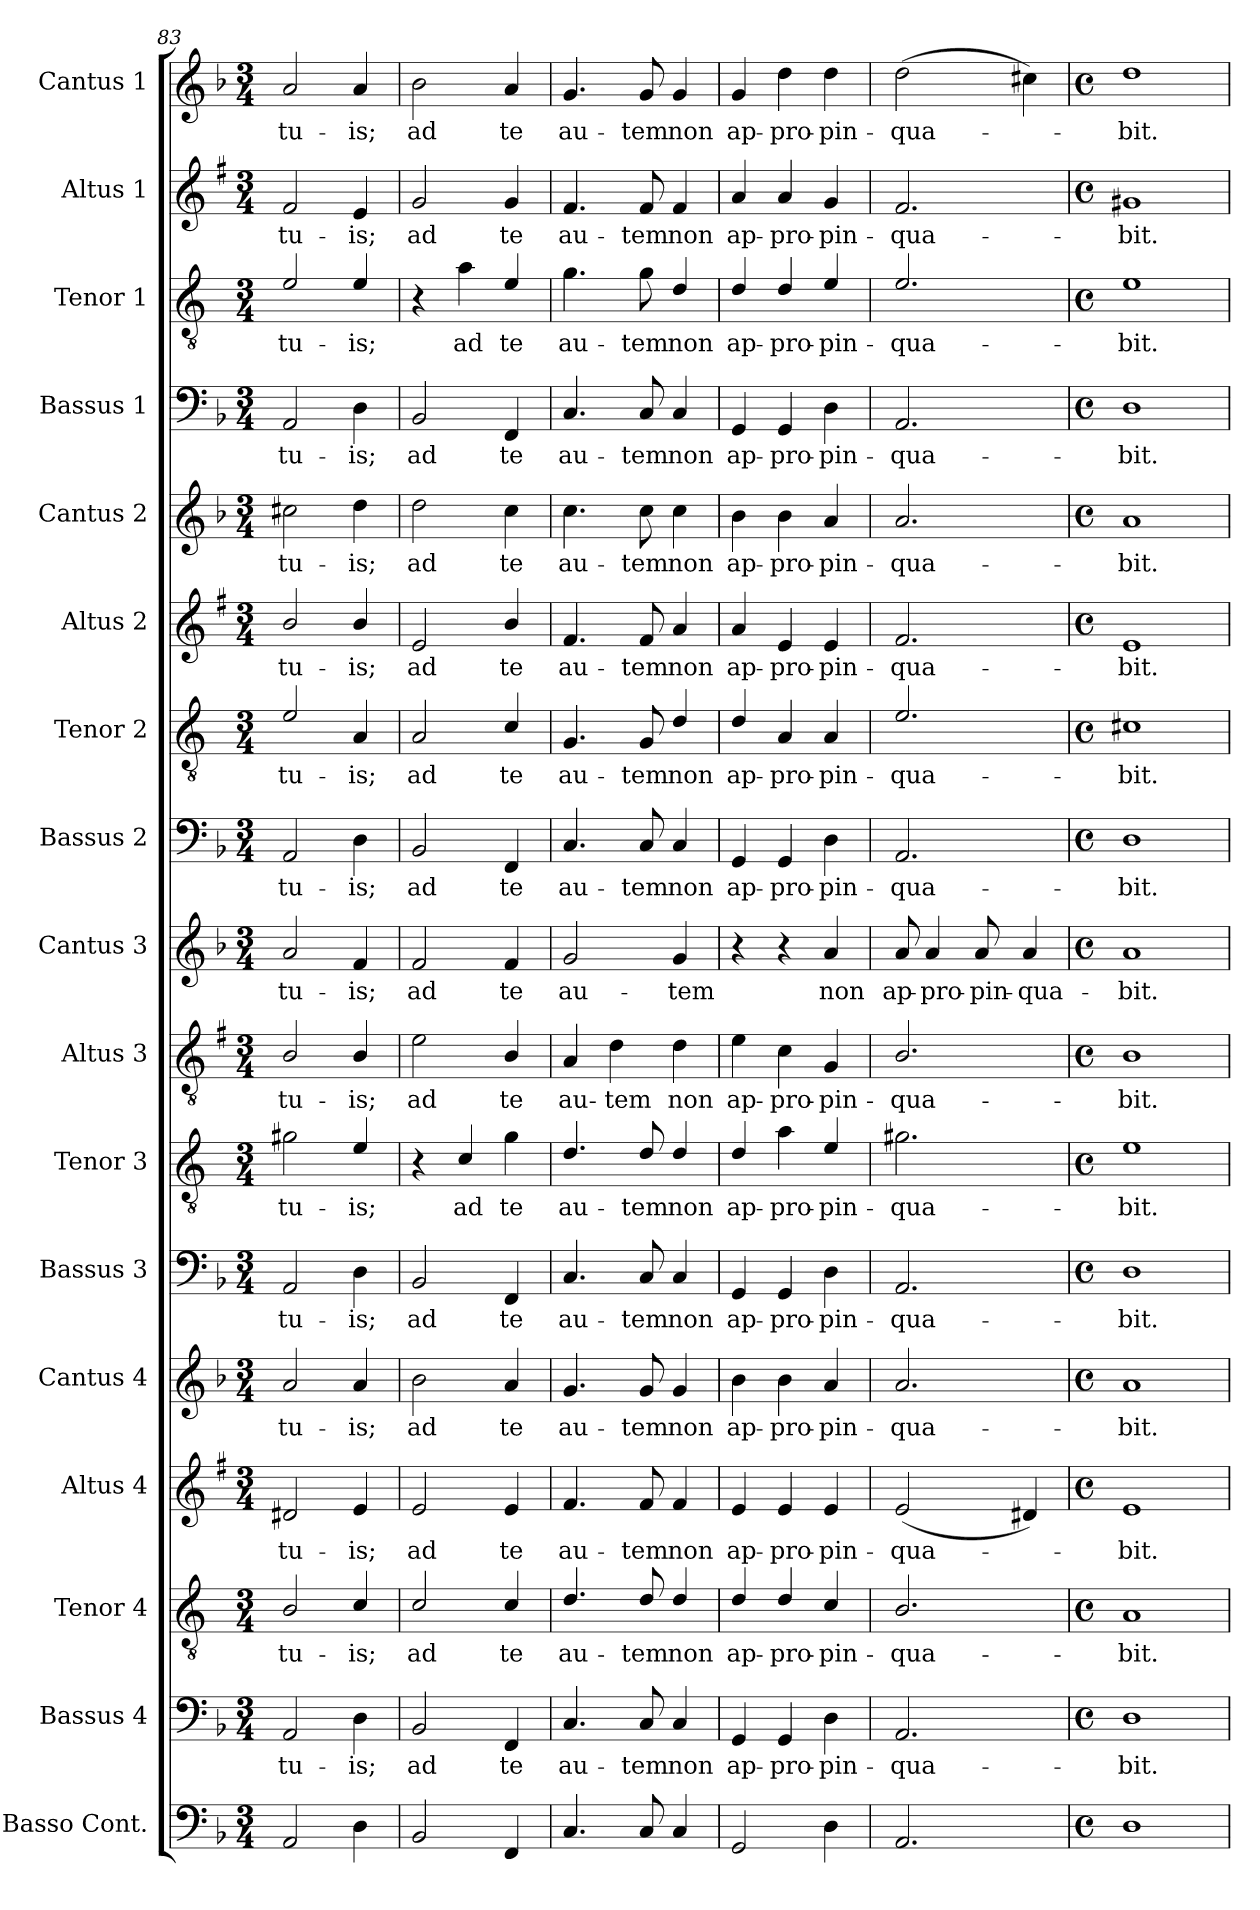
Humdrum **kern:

**kern	**kern	**text	**kern	**text	**kern	**text	**kern	**text	**kern	**text	**kern	**text	**kern	**text	**kern	**text	**kern	**text	**kern	**text	**kern	**text	**kern	**text	**kern	**text	**kern	**text	**kern	**text	**kern	**text
*part17	*part16	*part16	*part15	*part15	*part14	*part14	*part13	*part13	*part12	*part12	*part11	*part11	*part10	*part10	*part9	*part9	*part8	*part8	*part7	*part7	*part6	*part6	*part5	*part5	*part4	*part4	*part3	*part3	*part2	*part2	*part1	*part1
*staff17	*staff16	*staff16	*staff15	*staff15	*staff14	*staff14	*staff13	*staff13	*staff12	*staff12	*staff11	*staff11	*staff10	*staff10	*staff9	*staff9	*staff8	*staff8	*staff7	*staff7	*staff6	*staff6	*staff5	*staff5	*staff4	*staff4	*staff3	*staff3	*staff2	*staff2	*staff1	*staff1
*I"Basso Cont.	*I"Bassus 4	*	*I"Tenor 4	*	*I"Altus 4	*	*I"Cantus 4	*	*I"Bassus 3	*	*I"Tenor 3	*	*I"Altus 3	*	*I"Cantus 3	*	*I"Bassus 2	*	*I"Tenor 2	*	*I"Altus 2	*	*I"Cantus 2	*	*I"Bassus 1	*	*I"Tenor 1	*	*I"Altus 1	*	*I"Cantus 1	*
*I'BC	*I'B 4	*	*I'T 4	*	*I'A 4	*	*I'C 4	*	*I'B 3	*	*I'T 3	*	*I'A 3	*	*I'C 3	*	*I'B 2	*	*I'T 2	*	*I'A 2	*	*I'C 2	*	*I'B 1	*	*I'T 1	*	*I'A 1	*	*I'C 1	*
*clefF4	*clefF4	*	*clefGv2	*	*clefG2	*	*clefG2	*	*clefF4	*	*clefGv2	*	*clefGv2	*	*clefG2	*	*clefF4	*	*clefGv2	*	*clefG2	*	*clefG2	*	*clefF4	*	*clefGv2	*	*clefG2	*	*clefG2	*
*	*	*	*ITrd4c7	*	*ITrd1c2	*	*	*	*	*	*ITrd4c7	*	*ITrd1c2	*	*	*	*	*	*ITrd4c7	*	*ITrd1c2	*	*	*	*	*	*ITrd4c7	*	*ITrd1c2	*	*	*
*k[b-]	*k[b-]	*	*k[b-]	*	*k[b-]	*	*k[b-]	*	*k[b-]	*	*k[b-]	*	*k[b-]	*	*k[b-]	*	*k[b-]	*	*k[b-]	*	*k[b-]	*	*k[b-]	*	*k[b-]	*	*k[b-]	*	*k[b-]	*	*k[b-]	*
*F:	*F:	*	*F:	*	*F:	*	*F:	*	*F:	*	*F:	*	*F:	*	*F:	*	*F:	*	*F:	*	*F:	*	*F:	*	*F:	*	*F:	*	*F:	*	*F:	*
*M3/4	*M3/4	*	*M3/4	*	*M3/4	*	*M3/4	*	*M3/4	*	*M3/4	*	*M3/4	*	*M3/4	*	*M3/4	*	*M3/4	*	*M3/4	*	*M3/4	*	*M3/4	*	*M3/4	*	*M3/4	*	*M3/4	*
=83	=83	=83	=83	=83	=83	=83	=83	=83	=83	=83	=83	=83	=83	=83	=83	=83	=83	=83	=83	=83	=83	=83	=83	=83	=83	=83	=83	=83	=83	=83	=83	=83
!	!	!LO:LY:b	!	!LO:LY:b	!	!LO:LY:b	!	!LO:LY:b	!	!LO:LY:b	!	!LO:LY:b	!	!LO:LY:b	!	!LO:LY:b	!	!LO:LY:b	!	!LO:LY:b	!	!LO:LY:b	!	!LO:LY:b	!	!LO:LY:b	!	!LO:LY:b	!	!LO:LY:b	!	!LO:LY:b
2AA/	2AA/	tu-	2E/	tu-	2c#X/	tu-	2a/	tu-	2AA/	tu-	2c#X\	tu-	2A/	tu-	2a/	tu-	2AA/	tu-	2A/	tu-	2a/	tu-	2cc#X\	tu-	2AA/	tu-	2A/	tu-	2e/	tu-	2a/	tu-
!	!	!LO:LY:b	!	!LO:LY:b	!	!LO:LY:b	!	!LO:LY:b	!	!LO:LY:b	!	!LO:LY:b	!	!LO:LY:b	!	!LO:LY:b	!	!LO:LY:b	!	!LO:LY:b	!	!LO:LY:b	!	!LO:LY:b	!	!LO:LY:b	!	!LO:LY:b	!	!LO:LY:b	!	!LO:LY:b
4D\	4D\	-is;	4F/	-is;	4d/	-is;	4a/	-is;	4D\	-is;	4A/	-is;	4A/	-is;	4f/	-is;	4D\	-is;	4D/	-is;	4a/	-is;	4dd\	-is;	4D\	-is;	4A/	-is;	4d/	-is;	4a/	-is;
=84	=84	=84	=84	=84	=84	=84	=84	=84	=84	=84	=84	=84	=84	=84	=84	=84	=84	=84	=84	=84	=84	=84	=84	=84	=84	=84	=84	=84	=84	=84	=84	=84
!	!	!LO:LY:b	!	!LO:LY:b	!	!LO:LY:b	!	!LO:LY:b	!	!LO:LY:b	!	!	!	!LO:LY:b	!	!LO:LY:b	!	!LO:LY:b	!	!LO:LY:b	!	!LO:LY:b	!	!LO:LY:b	!	!LO:LY:b	!	!	!	!LO:LY:b	!	!LO:LY:b
2BB-/	2BB-/	ad	2F/	ad	2d/	ad	2b-\	ad	2BB-/	ad	4r	.	2d\	ad	2f/	ad	2BB-/	ad	2D/	ad	2d/	ad	2dd\	ad	2BB-/	ad	4r	.	2f/	ad	2b-\	ad
!	!	!	!	!	!	!	!	!	!	!	!	!LO:LY:b	!	!	!	!	!	!	!	!	!	!	!	!	!	!	!	!LO:LY:b	!	!	!	!
.	.	.	.	.	.	.	.	.	.	.	4F/	ad	.	.	.	.	.	.	.	.	.	.	.	.	.	.	4d\	ad	.	.	.	.
!	!	!LO:LY:b	!	!LO:LY:b	!	!LO:LY:b	!	!LO:LY:b	!	!LO:LY:b	!	!LO:LY:b	!	!LO:LY:b	!	!LO:LY:b	!	!LO:LY:b	!	!LO:LY:b	!	!LO:LY:b	!	!LO:LY:b	!	!LO:LY:b	!	!LO:LY:b	!	!LO:LY:b	!	!LO:LY:b
4FF/	4FF/	te	4F/	te	4d/	te	4a/	te	4FF/	te	4c\	te	4A/	te	4f/	te	4FF/	te	4F/	te	4a/	te	4cc\	te	4FF/	te	4A/	te	4f/	te	4a/	te
!!LO:PB:g=z
=85	=85	=85	=85	=85	=85	=85	=85	=85	=85	=85	=85	=85	=85	=85	=85	=85	=85	=85	=85	=85	=85	=85	=85	=85	=85	=85	=85	=85	=85	=85	=85	=85
!	!	!LO:LY:b	!	!LO:LY:b	!	!LO:LY:b	!	!LO:LY:b	!	!LO:LY:b	!	!LO:LY:b	!	!LO:LY:b	!	!LO:LY:b	!	!LO:LY:b	!	!LO:LY:b	!	!LO:LY:b	!	!LO:LY:b	!	!LO:LY:b	!	!LO:LY:b	!	!LO:LY:b	!	!LO:LY:b
4.C/	4.C/	au-	4.G/	au-	4.e/	au-	4.g/	au-	4.C/	au-	4.G/	au-	4G/	au-	2g/	au-	4.C/	au-	4.C/	au-	4.e/	au-	4.cc\	au-	4.C/	au-	4.c\	au-	4.e/	au-	4.g/	au-
!	!	!	!	!	!	!	!	!	!	!	!	!	!	!LO:LY:b	!	!	!	!	!	!	!	!	!	!	!	!	!	!	!	!	!	!
.	.	.	.	.	.	.	.	.	.	.	.	.	4c\	-tem	.	.	.	.	.	.	.	.	.	.	.	.	.	.	.	.	.	.
!	!	!LO:LY:b	!	!LO:LY:b	!	!LO:LY:b	!	!LO:LY:b	!	!LO:LY:b	!	!LO:LY:b	!	!	!	!	!	!LO:LY:b	!	!LO:LY:b	!	!LO:LY:b	!	!LO:LY:b	!	!LO:LY:b	!	!LO:LY:b	!	!LO:LY:b	!	!LO:LY:b
8C/	8C/	-tem	8G/	-tem	8e/	-tem	8g/	-tem	8C/	-tem	8G/	-tem	.	.	.	.	8C/	-tem	8C/	-tem	8e/	-tem	8cc\	-tem	8C/	-tem	8c\	-tem	8e/	-tem	8g/	-tem
!	!	!LO:LY:b	!	!LO:LY:b	!	!LO:LY:b	!	!LO:LY:b	!	!LO:LY:b	!	!LO:LY:b	!	!LO:LY:b	!	!LO:LY:b	!	!LO:LY:b	!	!LO:LY:b	!	!LO:LY:b	!	!LO:LY:b	!	!LO:LY:b	!	!LO:LY:b	!	!LO:LY:b	!	!LO:LY:b
4C/	4C/	non	4G/	non	4e/	non	4g/	non	4C/	non	4G/	non	4c\	non	4g/	-tem	4C/	non	4G/	non	4g/	non	4cc\	non	4C/	non	4G/	non	4e/	non	4g/	non
=86	=86	=86	=86	=86	=86	=86	=86	=86	=86	=86	=86	=86	=86	=86	=86	=86	=86	=86	=86	=86	=86	=86	=86	=86	=86	=86	=86	=86	=86	=86	=86	=86
!	!	!LO:LY:b	!	!LO:LY:b	!	!LO:LY:b	!	!LO:LY:b	!	!LO:LY:b	!	!LO:LY:b	!	!LO:LY:b	!	!	!	!LO:LY:b	!	!LO:LY:b	!	!LO:LY:b	!	!LO:LY:b	!	!LO:LY:b	!	!LO:LY:b	!	!LO:LY:b	!	!LO:LY:b
2GG/	4GG/	ap-	4G/	ap-	4d/	ap-	4b-\	ap-	4GG/	ap-	4G/	ap-	4d\	ap-	4r	.	4GG/	ap-	4G/	ap-	4g/	ap-	4b-\	ap-	4GG/	ap-	4G/	ap-	4g/	ap-	4g/	ap-
!	!	!LO:LY:b	!	!LO:LY:b	!	!LO:LY:b	!	!LO:LY:b	!	!LO:LY:b	!	!LO:LY:b	!	!LO:LY:b	!	!	!	!LO:LY:b	!	!LO:LY:b	!	!LO:LY:b	!	!LO:LY:b	!	!LO:LY:b	!	!LO:LY:b	!	!LO:LY:b	!	!LO:LY:b
.	4GG/	-pro-	4G/	-pro-	4d/	-pro-	4b-\	-pro-	4GG/	-pro-	4d\	-pro-	4B-\	-pro-	4r	.	4GG/	-pro-	4D/	-pro-	4d/	-pro-	4b-\	-pro-	4GG/	-pro-	4G/	-pro-	4g/	-pro-	4dd\	-pro-
!	!	!LO:LY:b	!	!LO:LY:b	!	!LO:LY:b	!	!LO:LY:b	!	!LO:LY:b	!	!LO:LY:b	!	!LO:LY:b	!	!LO:LY:b	!	!LO:LY:b	!	!LO:LY:b	!	!LO:LY:b	!	!LO:LY:b	!	!LO:LY:b	!	!LO:LY:b	!	!LO:LY:b	!	!LO:LY:b
4D\	4D\	-pin-	4F/	-pin-	4d/	-pin-	4a/	-pin-	4D\	-pin-	4A/	-pin-	4F/	-pin-	4a/	non	4D\	-pin-	4D/	-pin-	4d/	-pin-	4a/	-pin-	4D\	-pin-	4A/	-pin-	4f/	-pin-	4dd\	-pin-
=87	=87	=87	=87	=87	=87	=87	=87	=87	=87	=87	=87	=87	=87	=87	=87	=87	=87	=87	=87	=87	=87	=87	=87	=87	=87	=87	=87	=87	=87	=87	=87	=87
!	!	!LO:LY:b	!	!LO:LY:b	!	!LO:LY:b	!	!LO:LY:b	!	!LO:LY:b	!	!LO:LY:b	!	!LO:LY:b	!	!LO:LY:b	!	!LO:LY:b	!	!LO:LY:b	!	!LO:LY:b	!	!LO:LY:b	!	!LO:LY:b	!	!LO:LY:b	!	!LO:LY:b	!	!LO:LY:b
2.AA/	2.AA/	-qua-	2.E/	-qua-	(<2d/	-qua-	2.a/	-qua-	2.AA/	-qua-	2.c#X\	-qua-	2.A/	-qua-	8a/	ap-	2.AA/	-qua-	2.A/	-qua-	2.e/	-qua-	2.a/	-qua-	2.AA/	-qua-	2.A/	-qua-	2.e/	-qua-	(>2dd\	-qua-
!	!	!	!	!	!	!	!	!	!	!	!	!	!	!	!	!LO:LY:b	!	!	!	!	!	!	!	!	!	!	!	!	!	!	!	!
.	.	.	.	.	.	.	.	.	.	.	.	.	.	.	4a/	-pro-	.	.	.	.	.	.	.	.	.	.	.	.	.	.	.	.
!	!	!	!	!	!	!	!	!	!	!	!	!	!	!	!	!LO:LY:b	!	!	!	!	!	!	!	!	!	!	!	!	!	!	!	!
.	.	.	.	.	.	.	.	.	.	.	.	.	.	.	8a/	-pin-	.	.	.	.	.	.	.	.	.	.	.	.	.	.	.	.
!	!	!	!	!	!	!	!	!	!	!	!	!	!	!	!	!LO:LY:b	!	!	!	!	!	!	!	!	!	!	!	!	!	!	!	!
.	.	.	.	.	4c#X/)	.	.	.	.	.	.	.	.	.	4a/	-qua-	.	.	.	.	.	.	.	.	.	.	.	.	.	.	4cc#X\)	.
=88	=88	=88	=88	=88	=88	=88	=88	=88	=88	=88	=88	=88	=88	=88	=88	=88	=88	=88	=88	=88	=88	=88	=88	=88	=88	=88	=88	=88	=88	=88	=88	=88
*M4/4	*M4/4	*	*M4/4	*	*M4/4	*	*M4/4	*	*M4/4	*	*M4/4	*	*M4/4	*	*M4/4	*	*M4/4	*	*M4/4	*	*M4/4	*	*M4/4	*	*M4/4	*	*M4/4	*	*M4/4	*	*M4/4	*
*met(c)	*met(c)	*	*met(c)	*	*met(c)	*	*met(c)	*	*met(c)	*	*met(c)	*	*met(c)	*	*met(c)	*	*met(c)	*	*met(c)	*	*met(c)	*	*met(c)	*	*met(c)	*	*met(c)	*	*met(c)	*	*met(c)	*
!	!	!LO:LY:b	!	!LO:LY:b	!	!LO:LY:b	!	!LO:LY:b	!	!LO:LY:b	!	!LO:LY:b	!	!LO:LY:b	!	!LO:LY:b	!	!LO:LY:b	!	!LO:LY:b	!	!LO:LY:b	!	!LO:LY:b	!	!LO:LY:b	!	!LO:LY:b	!	!LO:LY:b	!	!LO:LY:b
1D	1D	-bit.	1D	-bit.	1d	-bit.	1a	-bit.	1D	-bit.	1A	-bit.	1A	-bit.	1a	-bit.	1D	-bit.	1F#X	-bit.	1d	-bit.	1a	-bit.	1D	-bit.	1A	-bit.	1f#X	-bit.	1dd	-bit.
=	=	=	=	=	=	=	=	=	=	=	=	=	=	=	=	=	=	=	=	=	=	=	=	=	=	=	=	=	=	=	=	=
*-	*-	*-	*-	*-	*-	*-	*-	*-	*-	*-	*-	*-	*-	*-	*-	*-	*-	*-	*-	*-	*-	*-	*-	*-	*-	*-	*-	*-	*-	*-	*-	*-
